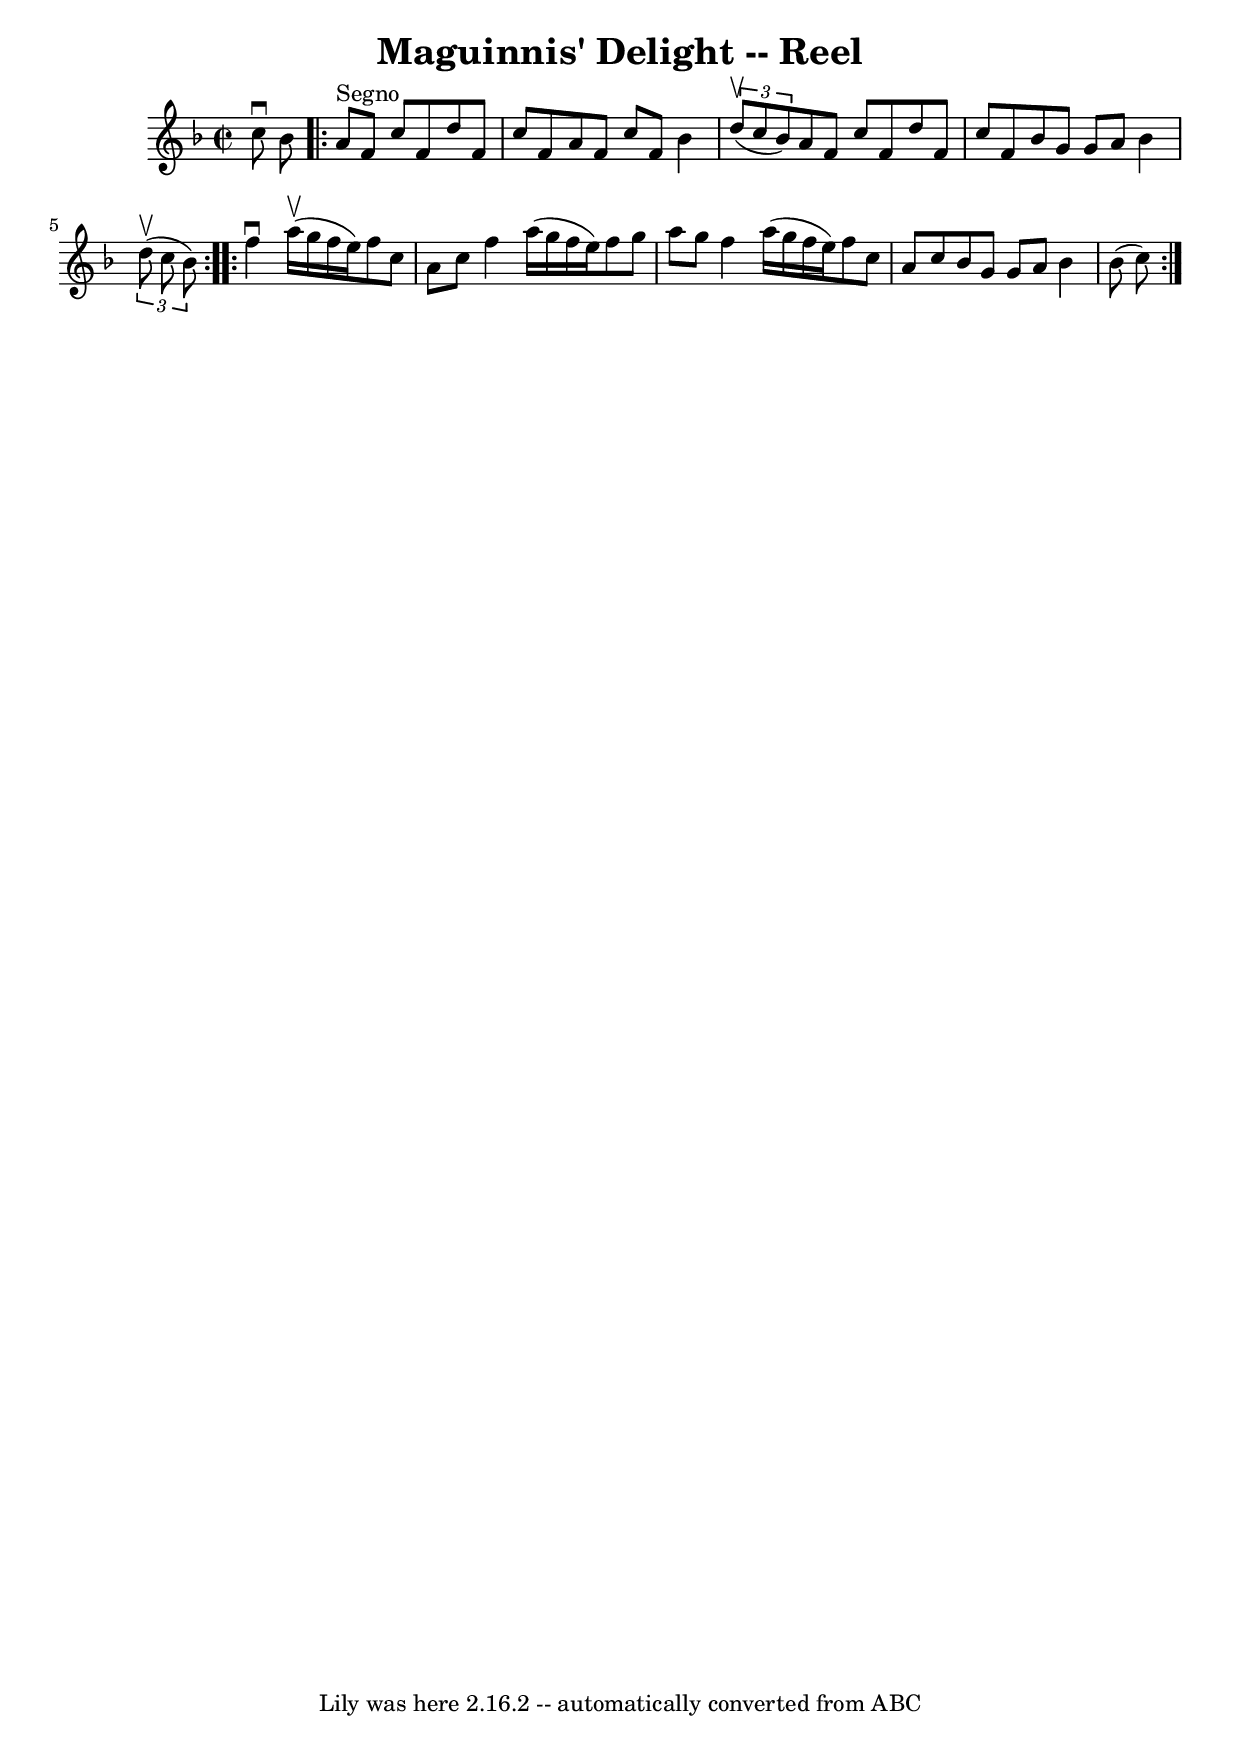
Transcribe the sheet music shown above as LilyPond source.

\version "2.16.2"
\include "Mammoth.ily"
\header {
  %% book = "Ryan's Mammoth Collection"
  crossRefNumber = "1"
  footnotes = "\\\\324"
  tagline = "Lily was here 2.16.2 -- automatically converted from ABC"
  title = "Maguinnis' Delight -- Reel"

}
voicedefault =  {


  \override Staff.TimeSignature #'style = #'C
  \time 2/2 
  \key f \major c''8^\downbow bes'8    |
  

  \repeat volta 2 {
    a'8^"Segno" f'8 c''8 f'8 d''8 f'8 c''8    
    f'8    |
    a'8 f'8 c''8 f'8 bes'4    \times 2/3 { d''8 
					   ^\upbow(c''8 bes'8) 
					 }   |
    a'8 f'8 c''8 f'8 d''8   
    f'8 c''8 f'8    |
    bes'8 g'8 g'8 a'8 bes'4    
    \times 2/3 { d''8^\upbow(c''8 bes'8) 
	       }   
  }     
  \repeat volta 2 {
    
    f''4^\downbow a''16^\upbow(g''16 f''16 e''16) f''8 c''8    
    a'8 c''8    |
    f''4 a''16 (g''16 f''16 e''16) f''8  
    g''8 a''8 g''8    |
    f''4 a''16 (g''16 f''16 e''16  
    -) f''8 c''8 a'8 c''8    |
    bes'8 g'8 g'8 a'8    
    bes'4 bes'8 (c''8)     
  }   

}

\score{
  <<

    \context Staff="default"
    {
      \voicedefault 
      
    }

  >>
  \layout {
    
  }
  \midi {
  }

}
